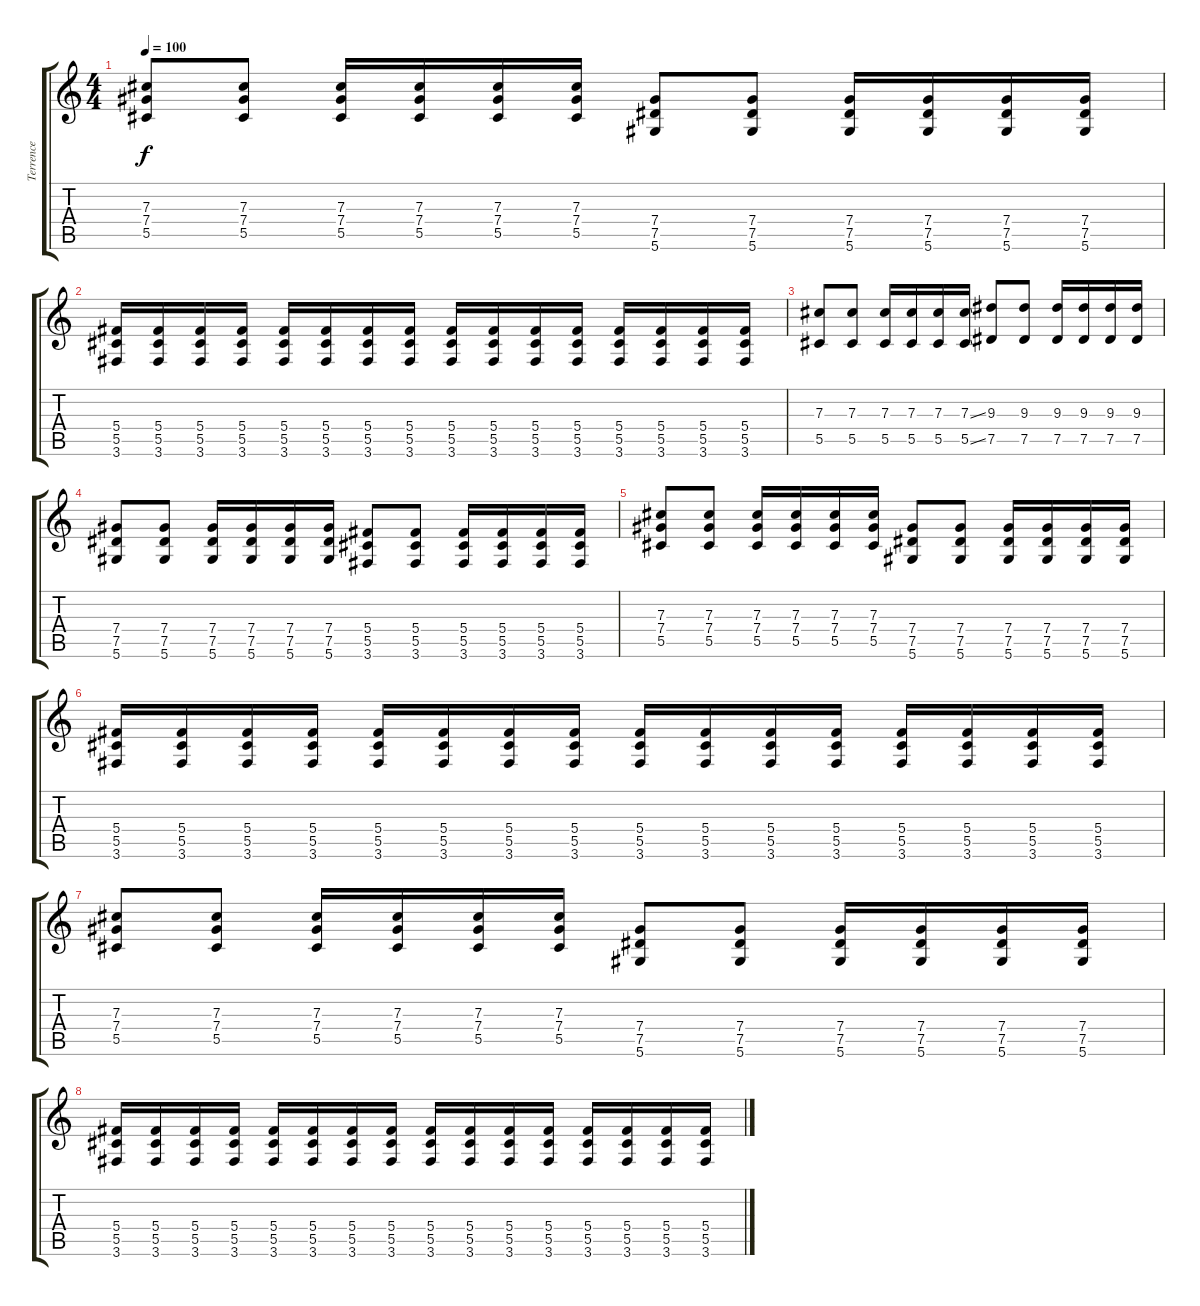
\track ("Terrence" "Terrence") {instrument distortionguitar}
\staff {score tabs}
\tuning (Eb4 Bb3 Gb3 Db3 Ab2 Eb2) {hide}
\ts (4 4)
\tempo 100
\clef g2
\ks c
(7.3 7.4 5.5).8{dy f} (7.3 7.4 5.5).8 (7.3 7.4 5.5).16 (7.3 7.4 5.5).16 (7.3 7.4 5.5).16 (7.3 7.4 5.5).16 (7.4 7.5 5.6).8 (7.4 7.5 5.6).8 (7.4 7.5 5.6).16 (7.4 7.5 5.6).16 (7.4 7.5 5.6).16 (7.4 7.5 5.6).16 |
(5.4 5.5 3.6).16 (5.4 5.5 3.6).16 (5.4 5.5 3.6).16 (5.4 5.5 3.6).16 (5.4 5.5 3.6).16 (5.4 5.5 3.6).16 (5.4 5.5 3.6).16 (5.4 5.5 3.6).16 (5.4 5.5 3.6).16 (5.4 5.5 3.6).16 (5.4 5.5 3.6).16 (5.4 5.5 3.6).16 (5.4 5.5 3.6).16 (5.4 5.5 3.6).16 (5.4 5.5 3.6).16 (5.4 5.5 3.6).16 |
(7.3 5.5).8 (7.3 5.5).8 (7.3 5.5).16 (7.3 5.5).16 (7.3 5.5).16 (7.3{ss} 5.5{ss}).16 (9.3 7.5).8 (9.3 7.5).8 (9.3 7.5).16 (9.3 7.5).16 (9.3 7.5).16 (9.3 7.5).16 |
(7.4 7.5 5.6).8 (7.4 7.5 5.6).8 (7.4 7.5 5.6).16 (7.4 7.5 5.6).16 (7.4 7.5 5.6).16 (7.4 7.5 5.6).16 (5.4 5.5 3.6).8 (5.4 5.5 3.6).8 (5.4 5.5 3.6).16 (5.4 5.5 3.6).16 (5.4 5.5 3.6).16 (5.4 5.5 3.6).16 |
(7.3 7.4 5.5).8 (7.3 7.4 5.5).8 (7.3 7.4 5.5).16 (7.3 7.4 5.5).16 (7.3 7.4 5.5).16 (7.3 7.4 5.5).16 (7.4 7.5 5.6).8 (7.4 7.5 5.6).8 (7.4 7.5 5.6).16 (7.4 7.5 5.6).16 (7.4 7.5 5.6).16 (7.4 7.5 5.6).16 |
(5.4 5.5 3.6).16 (5.4 5.5 3.6).16 (5.4 5.5 3.6).16 (5.4 5.5 3.6).16 (5.4 5.5 3.6).16 (5.4 5.5 3.6).16 (5.4 5.5 3.6).16 (5.4 5.5 3.6).16 (5.4 5.5 3.6).16 (5.4 5.5 3.6).16 (5.4 5.5 3.6).16 (5.4 5.5 3.6).16 (5.4 5.5 3.6).16 (5.4 5.5 3.6).16 (5.4 5.5 3.6).16 (5.4 5.5 3.6).16 |
(7.3 7.4 5.5).8 (7.3 7.4 5.5).8 (7.3 7.4 5.5).16 (7.3 7.4 5.5).16 (7.3 7.4 5.5).16 (7.3 7.4 5.5).16 (7.4 7.5 5.6).8 (7.4 7.5 5.6).8 (7.4 7.5 5.6).16 (7.4 7.5 5.6).16 (7.4 7.5 5.6).16 (7.4 7.5 5.6).16 |
(5.4 5.5 3.6).16 (5.4 5.5 3.6).16 (5.4 5.5 3.6).16 (5.4 5.5 3.6).16 (5.4 5.5 3.6).16 (5.4 5.5 3.6).16 (5.4 5.5 3.6).16 (5.4 5.5 3.6).16 (5.4 5.5 3.6).16 (5.4 5.5 3.6).16 (5.4 5.5 3.6).16 (5.4 5.5 3.6).16 (5.4 5.5 3.6).16 (5.4 5.5 3.6).16 (5.4 5.5 3.6).16 (5.4 5.5 3.6).16
